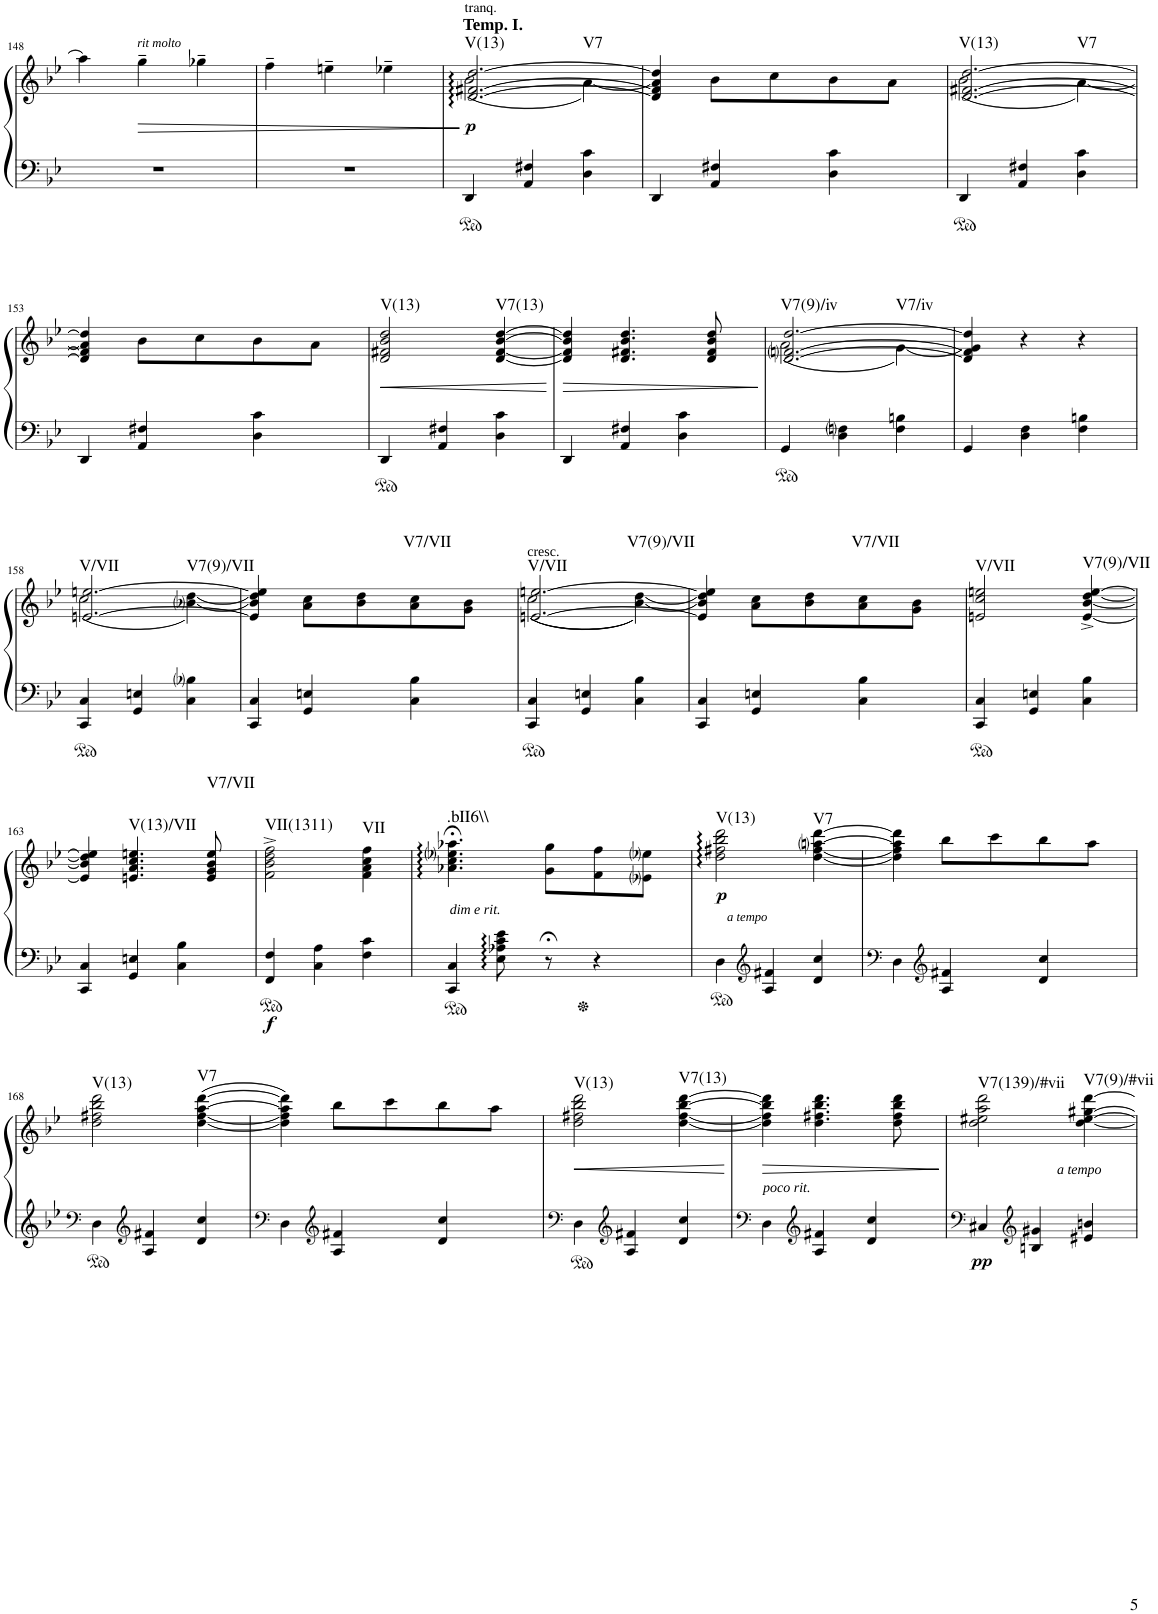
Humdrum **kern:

**kern	**kern	**dynam	**harte
*part1	*part1	*part1	*part1
*staff2	*staff1	*staff1/2	*
*I"Midi_1	*	*	*
!!LO:PB:g=z
*clefF4	*clefG2	*	*
*k[b-e-]	*k[b-e-]	*	*
*B-:	*B-:	*	*
*M3/4	*M3/4	*	*
=148	=148	=148	=148
2.r	4aa-\]	.	.
!	!LO:TX:a:i:t=rit molto	!	!
!	!	!LO:HP:b	!
.	4gg~\	>	.
.	4gg-X~\	.	.
=149	=149	=149	=149
2.r	4ff~\	.	.
.	4een~\	.	.
.	4ee-X~\	.	.
.	.	]	.
=150	=150	=150	=150
*	*^	*	*
!	!LO:TX:a:B:t=Temp. I.	!	!	!
!	!LO:TX:a:t=tranq.	!	!	!
!	!	!	!LO:DY:b	!LO:H:n=1:kt=V(13)
!	!	!	!	!LO:H:n=2:kt=V7
4DD/	[2.d/ [2.f#X/ [2.dd/	(2b-\	p	N N
4AA/ 4F#X/	.	.	.	.
4D\ 4c\	.	[4a\)	.	.
*	*v	*v	*	*
=151	=151	=151	=151
4DD/	4d/] 4f#/] 4a/] 4dd/]	.	.
4AA/ 4F#X/	8b-\L	.	.
.	8cc\	.	.
4D\ 4c\	8b-\	.	.
.	8a\J	.	.
=152	=152	=152	=152
*	*^	*	*
!	!	!	!	!LO:H:n=1:kt=V(13)
!	!	!	!	!LO:H:n=2:kt=V7
4DD/	[2.d/ [2.f#X/ [2.dd/	(2b-\	.	N N
4AA/ 4F#X/	.	.	.	.
4D\ 4c\	.	[4a\)	.	.
*	*v	*v	*	*
!!LO:LB:g=z
=153	=153	=153	=153
4DD/	4d/] 4f#/] 4a/] 4dd/]	.	.
4AA/ 4F#X/	8b-\L	.	.
.	8cc\	.	.
4D\ 4c\	8b-\	.	.
.	8a\J	.	.
=154	=154	=154	=154
!	!	!LO:HP:b	!LO:H:kt=V(13)
4DD/	2d/ 2f#X/ 2b-/ 2dd/	<	N
4AA/ 4F#X/	.	.	.
!	!	!	!LO:H:kt=V7(13)
4D\ 4c\	[4d/ [4f#/ [4b-/ [4dd/	.	N
.	.	[	.
=155	=155	=155	=155
!	!	!LO:HP:b	!
4DD/	4d/] 4f#/] 4b-/] 4dd/]	>	.
4AA/ 4F#X/	4.d/ 4.f#X/ 4.b-/ 4.dd/	.	.
4D\ 4c\	.	.	.
.	8d/ 8f#/ 8b-/ 8dd/	.	.
.	.	]	.
=156	=156	=156	=156
*	*^	*	*
!	!	!	!	!LO:H:n=1:kt=V7(9)/iv
!	!	!	!	!LO:H:n=2:kt=V7/iv
4GG/	[2.d/ [2.fni/ [2.dd/	(2a\	.	N N
4D\ 4Fni\	.	.	.	.
4F\ 4Bn\	.	[4g\)	.	.
*	*v	*v	*	*
=157	=157	=157	=157
4GG/	4d/] 4f/] 4g/] 4dd/]	.	.
4D\ 4F\	4r	.	.
4F\ 4Bn\	4r	.	.
!!LO:LB:g=z
=158	=158	=158	=158
*	*^	*	*
!	!	!	!	!LO:H:n=1:kt=V/VII
!	!	!	!	!LO:H:n=2:kt=V7(9)/VII
4CC/ 4C/	[2.en/ [2.een/	(2cc\	.	N N
4GG/ 4En/	.	.	.	.
4C\ 4B-i\	.	[4b-i\ [4dd\)	.	.
*	*v	*v	*	*
=159	=159	=159	=159
4CC/ 4C/	4e/] 4b-/] 4dd/] 4ee/]	.	.
4GG/ 4En/	8a\ 8cc\L	.	.
.	8b-\ 8dd\	.	.
!	!	!	!LO:H:kt=V7/VII
4C\ 4B-\	8a\ 8cc\	.	N
.	8g\ 8b-\J	.	.
=160	=160	=160	=160
*	*^	*	*
!	!LO:TX:a:t=cresc.	!	!	!LO:H:n=1:kt=V/VII
!	!	!	!	!LO:H:n=2:kt=V7(9)/VII
4CC/ 4C/	[2.en/ [2.een/	((2cc\	.	N N
4GG/ 4En/	.	.	.	.
4C\ 4B-\	.	[4b-\ [4dd\))	.	.
*	*v	*v	*	*
=161	=161	=161	=161
4CC/ 4C/	4e/] 4b-/] 4dd/] 4ee/]	.	.
4GG/ 4En/	8a\ 8cc\L	.	.
.	8b-\ 8dd\	.	.
!	!	!	!LO:H:kt=V7/VII
4C\ 4B-\	8a\ 8cc\	.	N
.	8g\ 8b-\J	.	.
=162	=162	=162	=162
!	!	!	!LO:H:kt=V/VII
4CC/ 4C/	2en/ 2cc/ 2een/	.	N
4GG/ 4En/	.	.	.
!	!	!	!LO:H:kt=V7(9)/VII
4C\ 4B-\	[4e/^ [4b-/^ [4dd/^ [4ee/^	.	N
!!LO:LB:g=z
=163	=163	=163	=163
4CC/ 4C/	4e/] 4b-/] 4dd/] 4ee/]	.	.
!	!	!	!LO:H:kt=V(13)/VII
4GG/ 4En/	4.en/ 4.a/ 4.cc/ 4.een/	.	N
4C\ 4B-\	.	.	.
!	!	!	!LO:H:kt=V7/VII
.	8e/ 8g/ 8b-/ 8ee/	.	N
=164	=164	=164	=164
!	!	!LO:DY:b=2	!LO:H:kt=VII(1311)
4FF/ 4F/	2f\^ 2b-\^ 2dd\^ 2ff\^	f	N
4C\ 4A\	.	.	.
!	!	!	!LO:H:kt=VII
4F\ 4c\	4f\ 4a\ 4cc\ 4ff\	.	N
=165	=165	=165	=165
!	!LO:TX:b:i:t=dim e rit.	!	!LO:H:kt=.bII6\\
4CC/ 4C/	4.a-X\;< 4.cc\;< 4.ee-i\;< 4.aa-X\;<	.	N
8E-\ 8A-X\ 8c\ 8e-\	.	.	.
8r;<	8g\ 8gg\L	.	.
4r	8f\ 8ff\	.	.
.	8e-i\ 8ee-i\J	.	.
=166	=166	=166	=166
!LO:TX:a:i:t=a tempo	!	!	!
!	!	!LO:DY:b	!LO:H:kt=V(13)
4D\	2dd\ 2ff#X\ 2bb-\ 2ddd\	p	N
*clefG2	*	*	*
4A/ 4f#X/	.	.	.
!	!	!	!LO:H:kt=V7
4d/ 4cc/	[4dd\ [4ff#\ [4aani\ [4ddd\	.	N
=167	=167	=167	=167
*clefF4	*	*	*
4D\	4dd\] 4ff#\] 4aa\] 4ddd\]	.	.
*clefG2	*	*	*
4A/ 4f#X/	8bb-\L	.	.
.	8ccc\	.	.
4d/ 4cc/	8bb-\	.	.
.	8aa\J	.	.
!!LO:LB:g=z
=168	=168	=168	=168
*clefF4	*	*	*
!	!	!	!LO:H:kt=V(13)
4D\	2dd\ 2ff#X\ 2bb-\ 2ddd\	.	N
*clefG2	*	*	*
4A/ 4f#X/	.	.	.
!	!	!	!LO:H:kt=V7
4d/ 4cc/	([4dd\ [4ff#\ [4aa\ [4ddd\	.	N
=169	=169	=169	=169
*clefF4	*	*	*
4D\	4dd\] 4ff#\] 4aa\] 4ddd\])	.	.
*clefG2	*	*	*
4A/ 4f#X/	8bb-\L	.	.
.	8ccc\	.	.
4d/ 4cc/	8bb-\	.	.
.	8aa\J	.	.
=170	=170	=170	=170
*clefF4	*	*	*
!	!	!LO:HP:b	!LO:H:kt=V(13)
4D\	2dd\ 2ff#X\ 2bb-\ 2ddd\	<	N
*clefG2	*	*	*
4A/ 4f#X/	.	.	.
!	!	!	!LO:H:kt=V7(13)
4d/ 4cc/	[4dd\ [4ff#\ [4bb-\ [4ddd\	.	N
.	.	[	.
=171	=171	=171	=171
*clefF4	*	*	*
!LO:TX:a:i:t=poco rit.	!	!	!
!	!	!LO:HP:b	!
4D\	4dd\] 4ff#\] 4bb-\] 4ddd\]	>	.
*clefG2	*	*	*
4A/ 4f#X/	4.dd\ 4.ff#X\ 4.bb-\ 4.ddd\	.	.
4d/ 4cc/	.	.	.
.	8dd\ 8ff#\ 8bb-\ 8ddd\	.	.
.	.	]	.
=172	=172	=172	=172
*clefF4	*	*	*
!	!	!LO:DY:b=2	!LO:H:kt=V7(139)/#vii
4C#X/	2dd\ 2ee#X\ 2aa\ 2ddd\	pp	N
*clefG2	*	*	*
4Bn/ 4g#X/	.	.	.
!	!LO:TX:b:i:t=a tempo	!	!LO:H:kt=V7(9)/#vii
4e#X/ 4bn/	[4dd\ [4ee#\ [4gg#X\ [4ddd\	.	N
=	=	=	=
*-	*-	*-	*-
